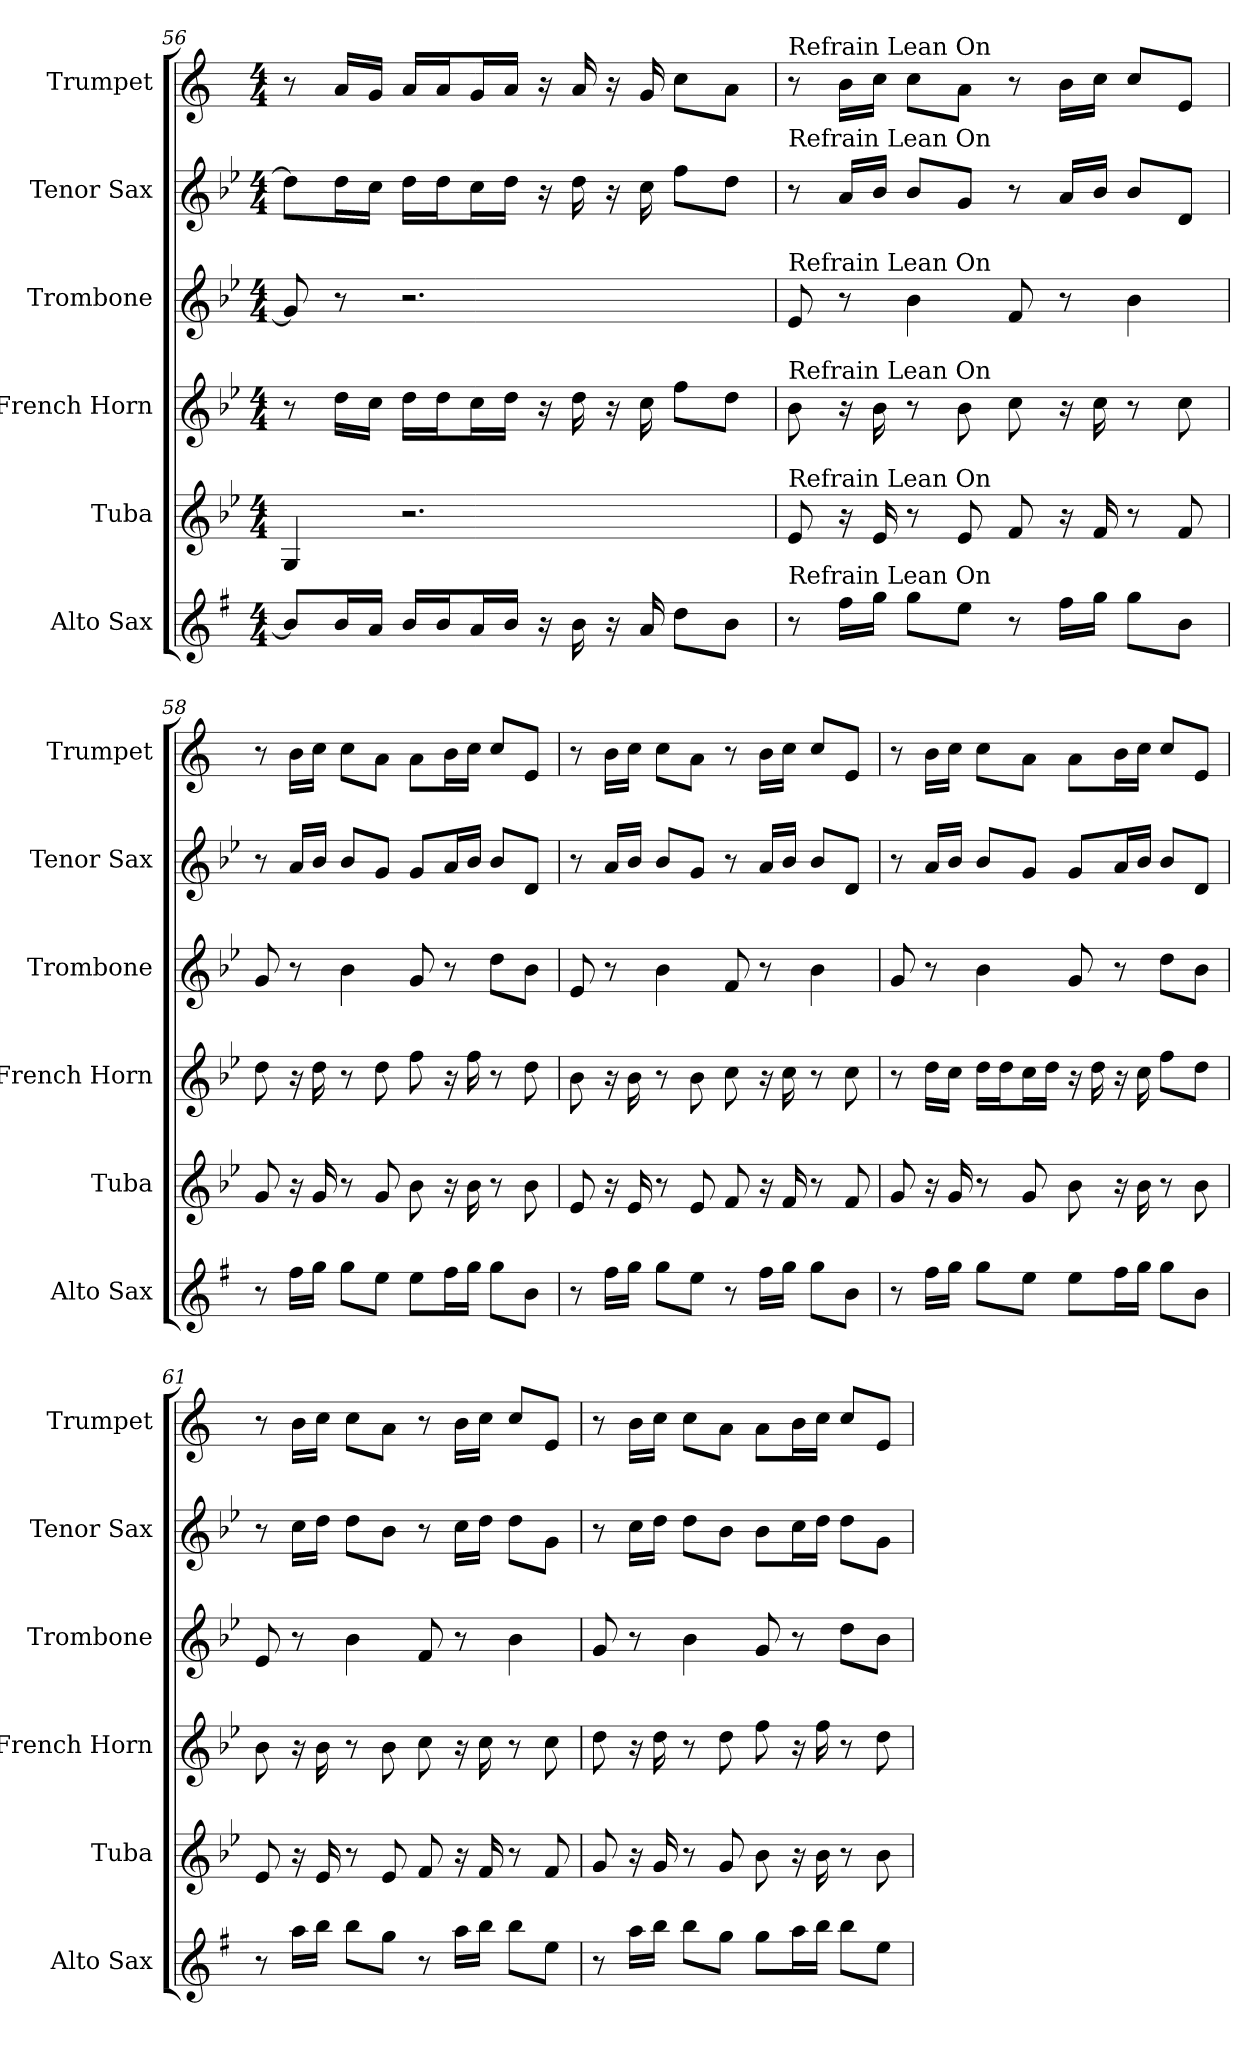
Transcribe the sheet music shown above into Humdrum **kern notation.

**kern	**kern	**kern	**kern	**kern	**kern
*part6	*part5	*part4	*part3	*part2	*part1
*staff6	*staff5	*staff4	*staff3	*staff2	*staff1
*I"Alto Sax	*I"Tuba	*I"French Horn	*I"Trombone	*I"Tenor Sax	*I"Trumpet
*I'Alto Sax	*I'Tuba	*I'French Horn	*I'Trombone	*I'Tenor Sax	*I'Trumpet
*clefG2	*clefG2	*clefG2	*clefG2	*clefG2	*clefG2
*ITrd5c9	*ITrd15c26	*ITrd8c14	*ITrd8c14	*ITrd8c14	*ITrd1c2
*k[b-e-]	*k[b-e-]	*k[b-e-]	*k[b-e-]	*k[b-e-]	*k[b-e-]
*M4/4	*M4/4	*M4/4	*M4/4	*M4/4	*M4/4
=56	=56	=56	=56	=56	=56
8dL]	4GGG	8r	8G]	8dL]	8r
16dL	.	16dLL	8r	16dL	16gLL
16cJJ	.	16cJJ	.	16cJJ	16fJJ
16dLL	2.r	16dLL	2.r	16dLL	16gLL
16dJ	.	16dJ	.	16dJ	16gJ
16cL	.	16cL	.	16cL	16fL
16dJJ	.	16dJJ	.	16dJJ	16gJJ
16r	.	16r	.	16r	16r
16d	.	16d	.	16d	16g
16r	.	16r	.	16r	16r
16c	.	16c	.	16c	16f
8fL	.	8fL	.	8fL	8b-L
8dJ	.	8dJ	.	8dJ	8gJ
=57	=57	=57	=57	=57	=57
!	!	!	!	!	!LO:TX:a:t=Refrain Lean On
!	!	!	!	!LO:TX:a:t=Refrain Lean On	!
!	!	!	!LO:TX:a:t=Refrain Lean On	!	!
!	!	!LO:TX:a:t=Refrain Lean On	!	!	!
!	!LO:TX:a:t=Refrain Lean On	!	!	!	!
!LO:TX:a:t=Refrain Lean On	!	!	!	!	!
8r	8EE-	8B-	8E-	8r	8r
16aLL	16r	16r	8r	16ALL	16aLL
16b-JJ	16EE-	16B-	.	16B-JJ	16b-JJ
8b-L	8r	8r	4B-	8B-L	8b-L
8gJ	8EE-	8B-	.	8GJ	8gJ
8r	8FF	8c	8F	8r	8r
16aLL	16r	16r	8r	16ALL	16aLL
16b-JJ	16FF	16c	.	16B-JJ	16b-JJ
8b-L	8r	8r	4B-	8B-L	8b-L
8dJ	8FF	8c	.	8DJ	8dJ
=58	=58	=58	=58	=58	=58
8r	8GG	8d	8G	8r	8r
16aLL	16r	16r	8r	16ALL	16aLL
16b-JJ	16GG	16d	.	16B-JJ	16b-JJ
8b-L	8r	8r	4B-	8B-L	8b-L
8gJ	8GG	8d	.	8GJ	8gJ
8gL	8BB-	8f	8G	8GL	8gL
16aL	16r	16r	8r	16AL	16aL
16b-JJ	16BB-	16f	.	16B-JJ	16b-JJ
8b-L	8r	8r	8dL	8B-L	8b-L
8dJ	8BB-	8d	8B-J	8DJ	8dJ
=59	=59	=59	=59	=59	=59
8r	8EE-	8B-	8E-	8r	8r
16aLL	16r	16r	8r	16ALL	16aLL
16b-JJ	16EE-	16B-	.	16B-JJ	16b-JJ
8b-L	8r	8r	4B-	8B-L	8b-L
8gJ	8EE-	8B-	.	8GJ	8gJ
8r	8FF	8c	8F	8r	8r
16aLL	16r	16r	8r	16ALL	16aLL
16b-JJ	16FF	16c	.	16B-JJ	16b-JJ
8b-L	8r	8r	4B-	8B-L	8b-L
8dJ	8FF	8c	.	8DJ	8dJ
=60	=60	=60	=60	=60	=60
8r	8GG	8r	8G	8r	8r
16aLL	16r	16dLL	8r	16ALL	16aLL
16b-JJ	16GG	16cJJ	.	16B-JJ	16b-JJ
8b-L	8r	16dLL	4B-	8B-L	8b-L
.	.	16dJ	.	.	.
8gJ	8GG	16cL	.	8GJ	8gJ
.	.	16dJJ	.	.	.
8gL	8BB-	16r	8G	8GL	8gL
.	.	16d	.	.	.
16aL	16r	16r	8r	16AL	16aL
16b-JJ	16BB-	16c	.	16B-JJ	16b-JJ
8b-L	8r	8fL	8dL	8B-L	8b-L
8dJ	8BB-	8dJ	8B-J	8DJ	8dJ
=61	=61	=61	=61	=61	=61
8r	8EE-	8B-	8E-	8r	8r
16ccLL	16r	16r	8r	16cLL	16aLL
16ddJJ	16EE-	16B-	.	16dJJ	16b-JJ
8ddL	8r	8r	4B-	8dL	8b-L
8b-J	8EE-	8B-	.	8B-J	8gJ
8r	8FF	8c	8F	8r	8r
16ccLL	16r	16r	8r	16cLL	16aLL
16ddJJ	16FF	16c	.	16dJJ	16b-JJ
8ddL	8r	8r	4B-	8dL	8b-L
8gJ	8FF	8c	.	8GJ	8dJ
=62	=62	=62	=62	=62	=62
8r	8GG	8d	8G	8r	8r
16ccLL	16r	16r	8r	16cLL	16aLL
16ddJJ	16GG	16d	.	16dJJ	16b-JJ
8ddL	8r	8r	4B-	8dL	8b-L
8b-J	8GG	8d	.	8B-J	8gJ
8b-L	8BB-	8f	8G	8B-L	8gL
16ccL	16r	16r	8r	16cL	16aL
16ddJJ	16BB-	16f	.	16dJJ	16b-JJ
8ddL	8r	8r	8dL	8dL	8b-L
8gJ	8BB-	8d	8B-J	8GJ	8dJ
=	=	=	=	=	=
*-	*-	*-	*-	*-	*-
